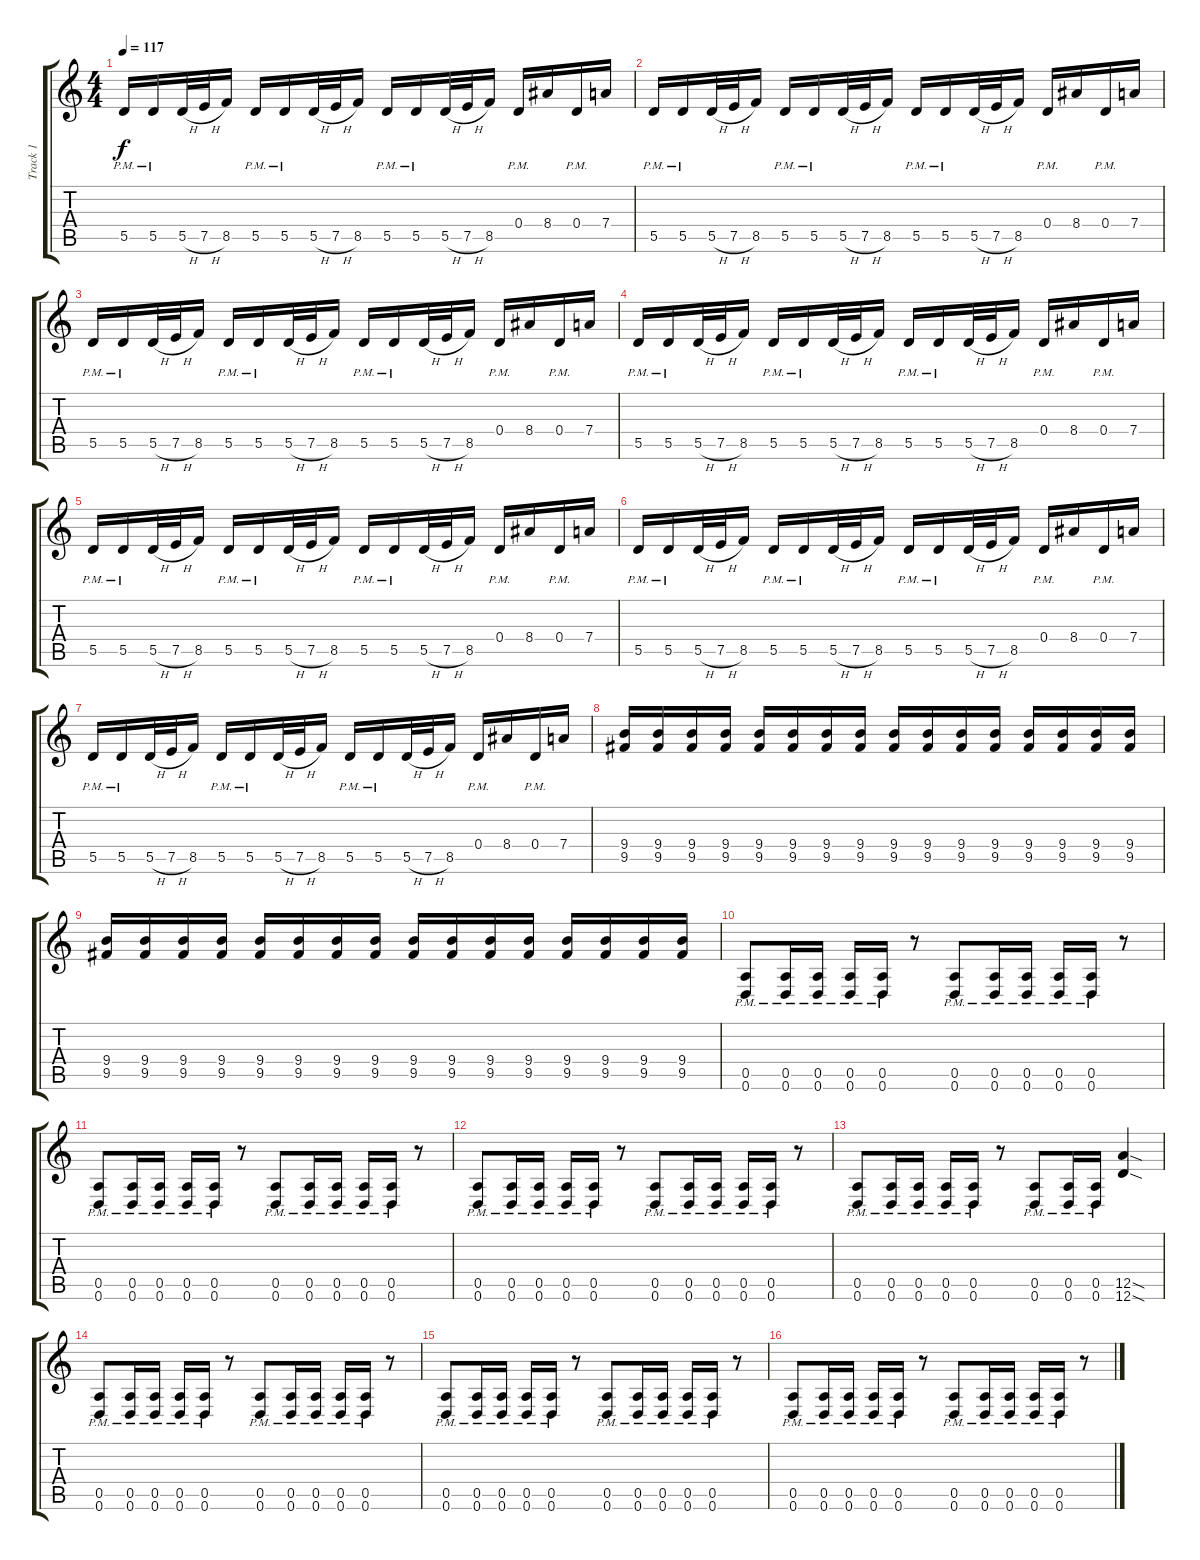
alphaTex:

\track ("Track 1" "Track 1") {instrument distortionguitar}
\staff {score tabs}
\tuning (E4 B3 G3 D3 A2 D2) {hide}
\ts (4 4)
\tempo 117
\clef g2
\ks c
5.5{pm}.16{dy f} 5.5{pm}.16 5.5{h}.32 7.5{h}.32 8.5.16 5.5{pm}.16 5.5{pm}.16 5.5{h}.32 7.5{h}.32 8.5.16 5.5{pm}.16 5.5{pm}.16 5.5{h}.32 7.5{h}.32 8.5.16 0.4{pm}.16 8.4.16 0.4{pm}.16 7.4.16 |
5.5{pm}.16 5.5{pm}.16 5.5{h}.32 7.5{h}.32 8.5.16 5.5{pm}.16 5.5{pm}.16 5.5{h}.32 7.5{h}.32 8.5.16 5.5{pm}.16 5.5{pm}.16 5.5{h}.32 7.5{h}.32 8.5.16 0.4{pm}.16 8.4.16 0.4{pm}.16 7.4.16 |
5.5{pm}.16 5.5{pm}.16 5.5{h}.32 7.5{h}.32 8.5.16 5.5{pm}.16 5.5{pm}.16 5.5{h}.32 7.5{h}.32 8.5.16 5.5{pm}.16 5.5{pm}.16 5.5{h}.32 7.5{h}.32 8.5.16 0.4{pm}.16 8.4.16 0.4{pm}.16 7.4.16 |
5.5{pm}.16 5.5{pm}.16 5.5{h}.32 7.5{h}.32 8.5.16 5.5{pm}.16 5.5{pm}.16 5.5{h}.32 7.5{h}.32 8.5.16 5.5{pm}.16 5.5{pm}.16 5.5{h}.32 7.5{h}.32 8.5.16 0.4{pm}.16 8.4.16 0.4{pm}.16 7.4.16 |
5.5{pm}.16 5.5{pm}.16 5.5{h}.32 7.5{h}.32 8.5.16 5.5{pm}.16 5.5{pm}.16 5.5{h}.32 7.5{h}.32 8.5.16 5.5{pm}.16 5.5{pm}.16 5.5{h}.32 7.5{h}.32 8.5.16 0.4{pm}.16 8.4.16 0.4{pm}.16 7.4.16 |
5.5{pm}.16 5.5{pm}.16 5.5{h}.32 7.5{h}.32 8.5.16 5.5{pm}.16 5.5{pm}.16 5.5{h}.32 7.5{h}.32 8.5.16 5.5{pm}.16 5.5{pm}.16 5.5{h}.32 7.5{h}.32 8.5.16 0.4{pm}.16 8.4.16 0.4{pm}.16 7.4.16 |
5.5{pm}.16 5.5{pm}.16 5.5{h}.32 7.5{h}.32 8.5.16 5.5{pm}.16 5.5{pm}.16 5.5{h}.32 7.5{h}.32 8.5.16 5.5{pm}.16 5.5{pm}.16 5.5{h}.32 7.5{h}.32 8.5.16 0.4{pm}.16 8.4.16 0.4{pm}.16 7.4.16 |
(9.4 9.5).16 (9.4 9.5).16 (9.4 9.5).16 (9.4 9.5).16 (9.4 9.5).16 (9.4 9.5).16 (9.4 9.5).16 (9.4 9.5).16 (9.4 9.5).16 (9.4 9.5).16 (9.4 9.5).16 (9.4 9.5).16 (9.4 9.5).16 (9.4 9.5).16 (9.4 9.5).16 (9.4 9.5).16 |
(9.4 9.5).16 (9.4 9.5).16 (9.4 9.5).16 (9.4 9.5).16 (9.4 9.5).16 (9.4 9.5).16 (9.4 9.5).16 (9.4 9.5).16 (9.4 9.5).16 (9.4 9.5).16 (9.4 9.5).16 (9.4 9.5).16 (9.4 9.5).16 (9.4 9.5).16 (9.4 9.5).16 (9.4 9.5).16 |
(0.5{pm} 0.6{pm}).8 (0.5{pm} 0.6{pm}).16 (0.5{pm} 0.6{pm}).16 (0.5{pm} 0.6{pm}).16 (0.5{pm} 0.6{pm}).16 r.8 (0.5{pm} 0.6{pm}).8 (0.5{pm} 0.6{pm}).16 (0.5{pm} 0.6{pm}).16 (0.5{pm} 0.6{pm}).16 (0.5{pm} 0.6{pm}).16 r.8 |
(0.5{pm} 0.6{pm}).8 (0.5{pm} 0.6{pm}).16 (0.5{pm} 0.6{pm}).16 (0.5{pm} 0.6{pm}).16 (0.5{pm} 0.6{pm}).16 r.8 (0.5{pm} 0.6{pm}).8 (0.5{pm} 0.6{pm}).16 (0.5{pm} 0.6{pm}).16 (0.5{pm} 0.6{pm}).16 (0.5{pm} 0.6{pm}).16 r.8 |
(0.5{pm} 0.6{pm}).8 (0.5{pm} 0.6{pm}).16 (0.5{pm} 0.6{pm}).16 (0.5{pm} 0.6{pm}).16 (0.5{pm} 0.6{pm}).16 r.8 (0.5{pm} 0.6{pm}).8 (0.5{pm} 0.6{pm}).16 (0.5{pm} 0.6{pm}).16 (0.5{pm} 0.6{pm}).16 (0.5{pm} 0.6{pm}).16 r.8 |
(0.5{pm} 0.6{pm}).8 (0.5{pm} 0.6{pm}).16 (0.5{pm} 0.6{pm}).16 (0.5{pm} 0.6{pm}).16 (0.5{pm} 0.6{pm}).16 r.8 (0.5{pm} 0.6{pm}).8 (0.5{pm} 0.6{pm}).16 (0.5{pm} 0.6{pm}).16 (12.5{sod} 12.6{sod}).4 |
(0.5{pm} 0.6{pm}).8 (0.5{pm} 0.6{pm}).16 (0.5{pm} 0.6{pm}).16 (0.5{pm} 0.6{pm}).16 (0.5{pm} 0.6{pm}).16 r.8 (0.5{pm} 0.6{pm}).8 (0.5{pm} 0.6{pm}).16 (0.5{pm} 0.6{pm}).16 (0.5{pm} 0.6{pm}).16 (0.5{pm} 0.6{pm}).16 r.8 |
(0.5{pm} 0.6{pm}).8 (0.5{pm} 0.6{pm}).16 (0.5{pm} 0.6{pm}).16 (0.5{pm} 0.6{pm}).16 (0.5{pm} 0.6{pm}).16 r.8 (0.5{pm} 0.6{pm}).8 (0.5{pm} 0.6{pm}).16 (0.5{pm} 0.6{pm}).16 (0.5{pm} 0.6{pm}).16 (0.5{pm} 0.6{pm}).16 r.8 |
(0.5{pm} 0.6{pm}).8 (0.5{pm} 0.6{pm}).16 (0.5{pm} 0.6{pm}).16 (0.5{pm} 0.6{pm}).16 (0.5{pm} 0.6{pm}).16 r.8 (0.5{pm} 0.6{pm}).8 (0.5{pm} 0.6{pm}).16 (0.5{pm} 0.6{pm}).16 (0.5{pm} 0.6{pm}).16 (0.5{pm} 0.6{pm}).16 r.8
